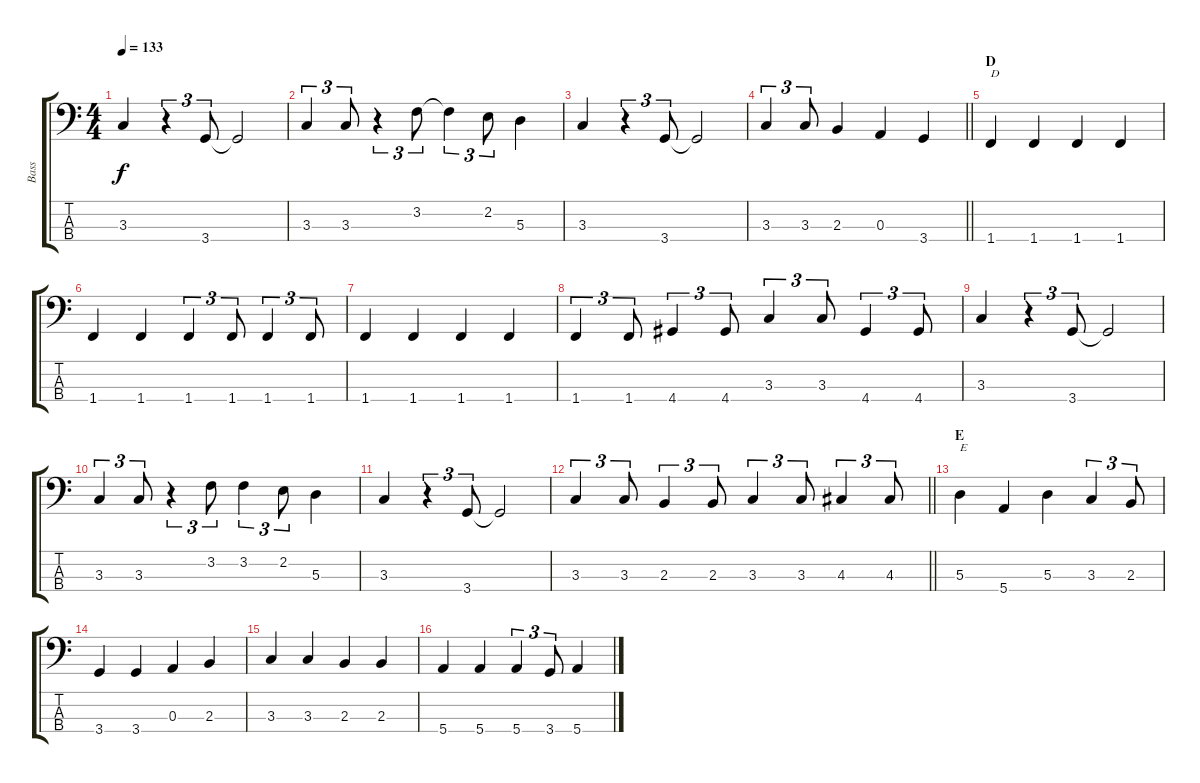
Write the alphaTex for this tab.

\track ("Bass" "Bass") {instrument electricbasspick}
\staff {score tabs}
\tuning (G2 D2 A1 E1) {hide}
\ts (4 4)
\tempo 133
\clef f4
\ks c
3.3.4{dy f} r.4{tu (3 2)} 3.4.8{tu (3 2)} 3.4{t}.2 |
3.3.4{tu (3 2)} 3.3.8{tu (3 2)} r.4{tu (3 2)} 3.2.8{tu (3 2)} 3.2{t}.4{tu (3 2)} 2.2.8{tu (3 2)} 5.3.4 |
3.3.4 r.4{tu (3 2)} 3.4.8{tu (3 2)} 3.4{t}.2 |
\barLineRight lightlight
3.3.4{tu (3 2)} 3.3.8{tu (3 2)} 2.3.4 0.3.4 3.4.4 |
\section ("" "D")
1.4.4{txt "D"} 1.4.4 1.4.4 1.4.4 |
1.4.4 1.4.4 1.4.4{tu (3 2)} 1.4.8{tu (3 2)} 1.4.4{tu (3 2)} 1.4.8{tu (3 2)} |
1.4.4 1.4.4 1.4.4 1.4.4 |
1.4.4{tu (3 2)} 1.4.8{tu (3 2)} 4.4.4{tu (3 2)} 4.4.8{tu (3 2)} 3.3.4{tu (3 2)} 3.3.8{tu (3 2)} 4.4.4{tu (3 2)} 4.4.8{tu (3 2)} |
3.3.4 r.4{tu (3 2)} 3.4.8{tu (3 2)} 3.4{t}.2 |
3.3.4{tu (3 2)} 3.3.8{tu (3 2)} r.4{tu (3 2)} 3.2.8{tu (3 2)} 3.2.4{tu (3 2)} 2.2.8{tu (3 2)} 5.3.4 |
3.3.4 r.4{tu (3 2)} 3.4.8{tu (3 2)} 3.4{t}.2 |
\barLineRight lightlight
3.3.4{tu (3 2)} 3.3.8{tu (3 2)} 2.3.4{tu (3 2)} 2.3.8{tu (3 2)} 3.3.4{tu (3 2)} 3.3.8{tu (3 2)} 4.3.4{tu (3 2)} 4.3.8{tu (3 2)} |
\section ("" "E")
5.3.4{txt "E"} 5.4.4 5.3.4 3.3.4{tu (3 2)} 2.3.8{tu (3 2)} |
3.4.4 3.4.4 0.3.4 2.3.4 |
3.3.4 3.3.4 2.3.4 2.3.4 |
5.4.4 5.4.4 5.4.4{tu (3 2)} 3.4.8{tu (3 2)} 5.4.4
